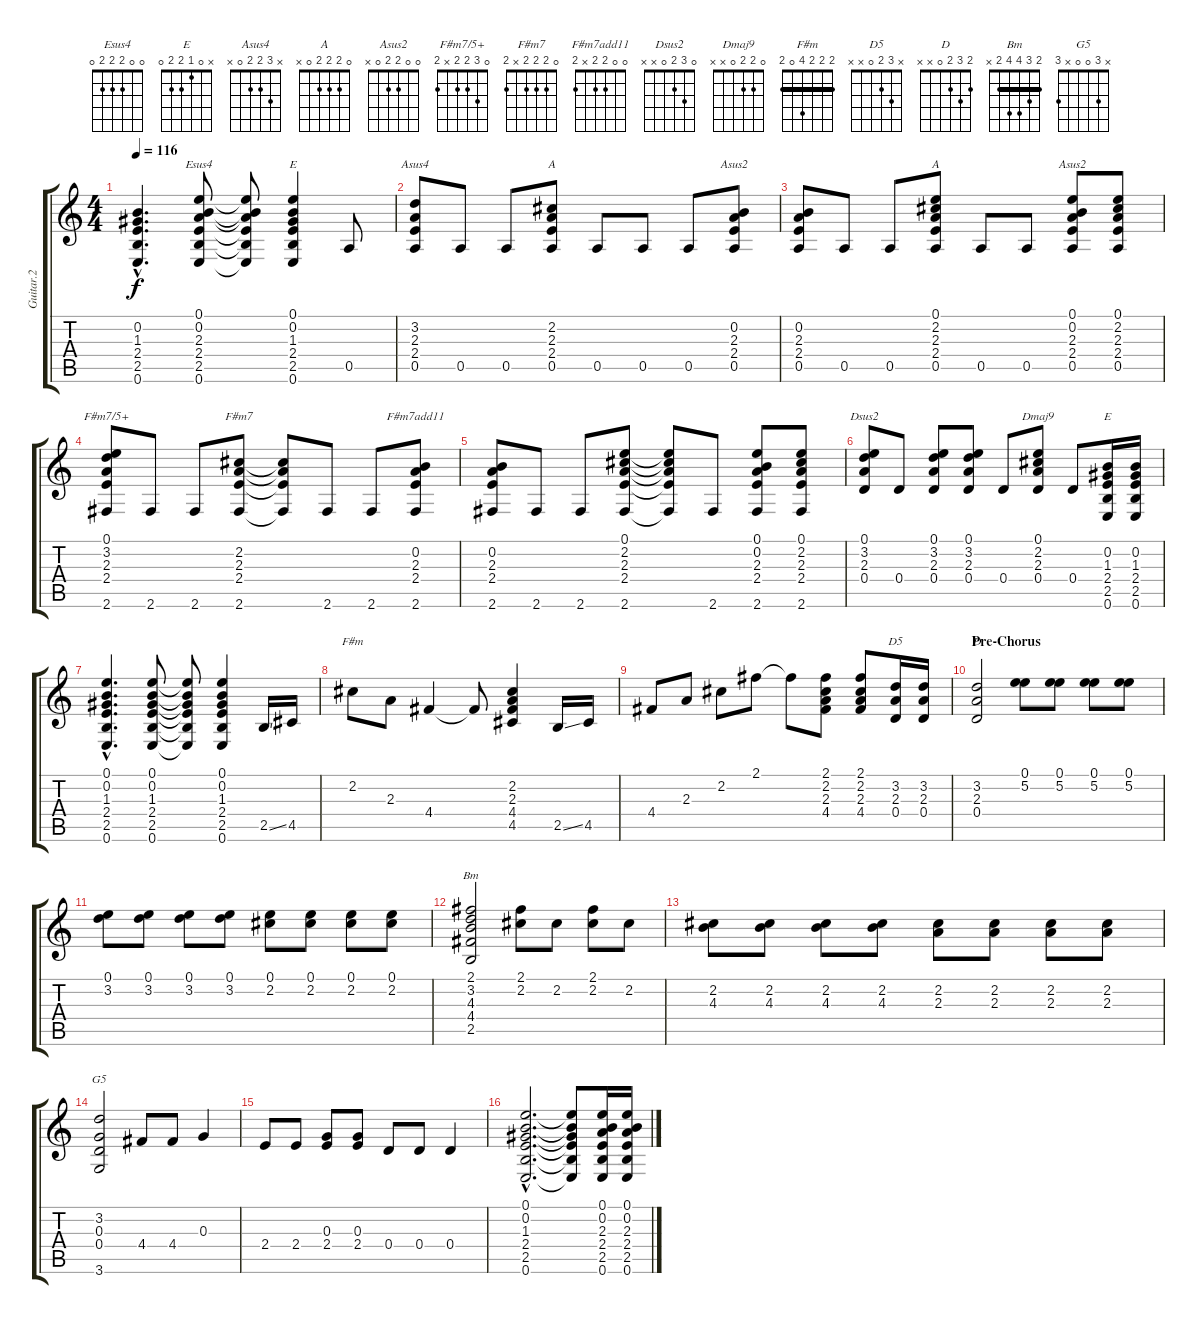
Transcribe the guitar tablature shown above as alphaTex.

\track ("Guitar.2" "Guitar.2") {instrument electricguitarclean}
\staff {score tabs}
\tuning (E4 B3 G3 D3 A2 E2) {hide}
\chord ("Esus4" 0 0 2 2 2 0)
\chord ("E" 0 0 1 2 2 0)
\chord ("Asus4" x 3 2 2 0 x)
\chord ("A" x 2 2 2 0 x)
\chord ("Asus2" x 0 2 2 0 x)
\chord ("A" 0 2 2 2 0 x)
\chord ("Asus2" 0 0 2 2 0 x)
\chord ("F#m7/5+" 0 3 2 2 x 2)
\chord ("F#m7" 0 2 2 2 x 2)
\chord ("F#m7add11" 0 0 2 2 x 2)
\chord ("Dsus2" 0 3 2 0 x x)
\chord ("Dmaj9" 0 2 2 0 x x)
\chord ("E" x 0 1 2 2 0)
\chord ("F#m" 2 2 2 4 0 2) {barre 2}
\chord ("D5" x 3 2 0 x x)
\chord ("D" 2 3 2 0 x x)
\chord ("Bm" 2 3 4 4 2 x) {barre 2}
\chord ("G5" x 3 0 0 x 3)
\ts (4 4)
\tempo 116
\clef g2
\ks c
(0.2{hac t} 1.3{hac t} 2.4{hac t} 2.5{hac t} 0.6{hac t}).4{d dy f} (0.1 0.2 2.3 2.4 2.5 0.6).8{ch "Esus4"} (0.1{t} 0.2{t} 2.3{t} 2.4{t} 2.5{t} 0.6{t}).8 (0.1 0.2 1.3 2.4 2.5 0.6).4{ch "E"} 0.5.8 |
(3.2 2.3 2.4 0.5).8{ch "Asus4"} 0.5.8 0.5.8 (2.2 2.3 2.4 0.5).8{ch "A"} 0.5.8 0.5.8 0.5.8 (0.2 2.3 2.4 0.5).8{ch "Asus2"} |
(0.2 2.3 2.4 0.5).8 0.5.8 0.5.8 (0.1 2.2 2.3 2.4 0.5).8{ch "A"} 0.5.8 0.5.8 (0.1 0.2 2.3 2.4 0.5).8{ch "Asus2"} (0.1 2.2 2.3 2.4 0.5).8 |
(0.1 3.2 2.3 2.4 2.6).8{ch "F#m7/5+"} 2.6.8 2.6.8 (2.2 2.3 2.4 2.6).8{ch "F#m7"} (2.2{t} 2.3{t} 2.4{t} 2.6{t}).8 2.6.8 2.6.8 (0.2 2.3 2.4 2.6).8{ch "F#m7add11"} |
(0.2 2.3 2.4 2.6).8 2.6.8 2.6.8 (0.1 2.2 2.3 2.4 2.6).8 (0.1{t} 2.2{t} 2.3{t} 2.4{t} 2.6{t}).8 2.6.8 (0.1 0.2 2.3 2.4 2.6).8 (0.1 2.2 2.3 2.4 2.6).8 |
(0.1 3.2 2.3 0.4).8{ch "Dsus2"} 0.4.8 (0.1 3.2 2.3 0.4).8 (0.1 3.2 2.3 0.4).8 0.4.8 (0.1 2.2 2.3 0.4).8{ch "Dmaj9"} 0.4.8 (0.2 1.3 2.4 2.5 0.6).16{ch "E"} (0.2 1.3 2.4 2.5 0.6).16 |
(0.1{hac} 0.2{hac} 1.3{hac} 2.4{hac} 2.5{hac} 0.6{hac}).4{d} (0.1 0.2 1.3 2.4 2.5 0.6).8 (0.1{t} 0.2{t} 1.3{t} 2.4{t} 2.5{t} 0.6{t}).8 (0.1 0.2 1.3 2.4 2.5 0.6).4 2.5{ss}.16 4.5.16 |
2.2.8{ch "F#m"} 2.3.8 4.4.4 4.4{t}.8 (2.2 2.3 4.4 4.5).4 2.5{ss}.16 4.5.16 |
4.4.8 2.3.8 2.2.8 2.1.8 2.1{t}.8 (2.1 2.2 2.3 4.4).8 (2.1 2.2 2.3 4.4).8 (3.2 2.3 0.4).16{ch "D5"} (3.2 2.3 0.4).16 |
\section ("" "Pre-Chorus")
(3.2 2.3 0.4).2{ch "D"} (0.1 5.2).8 (0.1 5.2).8 (0.1 5.2).8 (0.1 5.2).8 |
(0.1 3.2).8 (0.1 3.2).8 (0.1 3.2).8 (0.1 3.2).8 (0.1 2.2).8 (0.1 2.2).8 (0.1 2.2).8 (0.1 2.2).8 |
(2.1 3.2 4.3 4.4 2.5).2{ch "Bm"} (2.1 2.2).8 2.2.8 (2.1 2.2).8 2.2.8 |
(2.2 4.3).8 (2.2 4.3).8 (2.2 4.3).8 (2.2 4.3).8 (2.2 2.3).8 (2.2 2.3).8 (2.2 2.3).8 (2.2 2.3).8 |
(3.2 0.3 0.4 3.6).2{ch "G5"} 4.4.8 4.4.8 0.3.4 |
2.4.8 2.4.8 (0.3 2.4).8 (0.3 2.4).8 0.4.8 0.4.8 0.4.4 |
(0.1{hac} 0.2{hac} 1.3{hac} 2.4{hac} 2.5{hac} 0.6{hac}).2{d} (0.1{t} 0.2{t} 1.3{t} 2.4{t} 2.5{t} 0.6{t}).8 (0.1 0.2 2.3 2.4 2.5 0.6).16 (0.1 0.2 2.3 2.4 2.5 0.6).16
